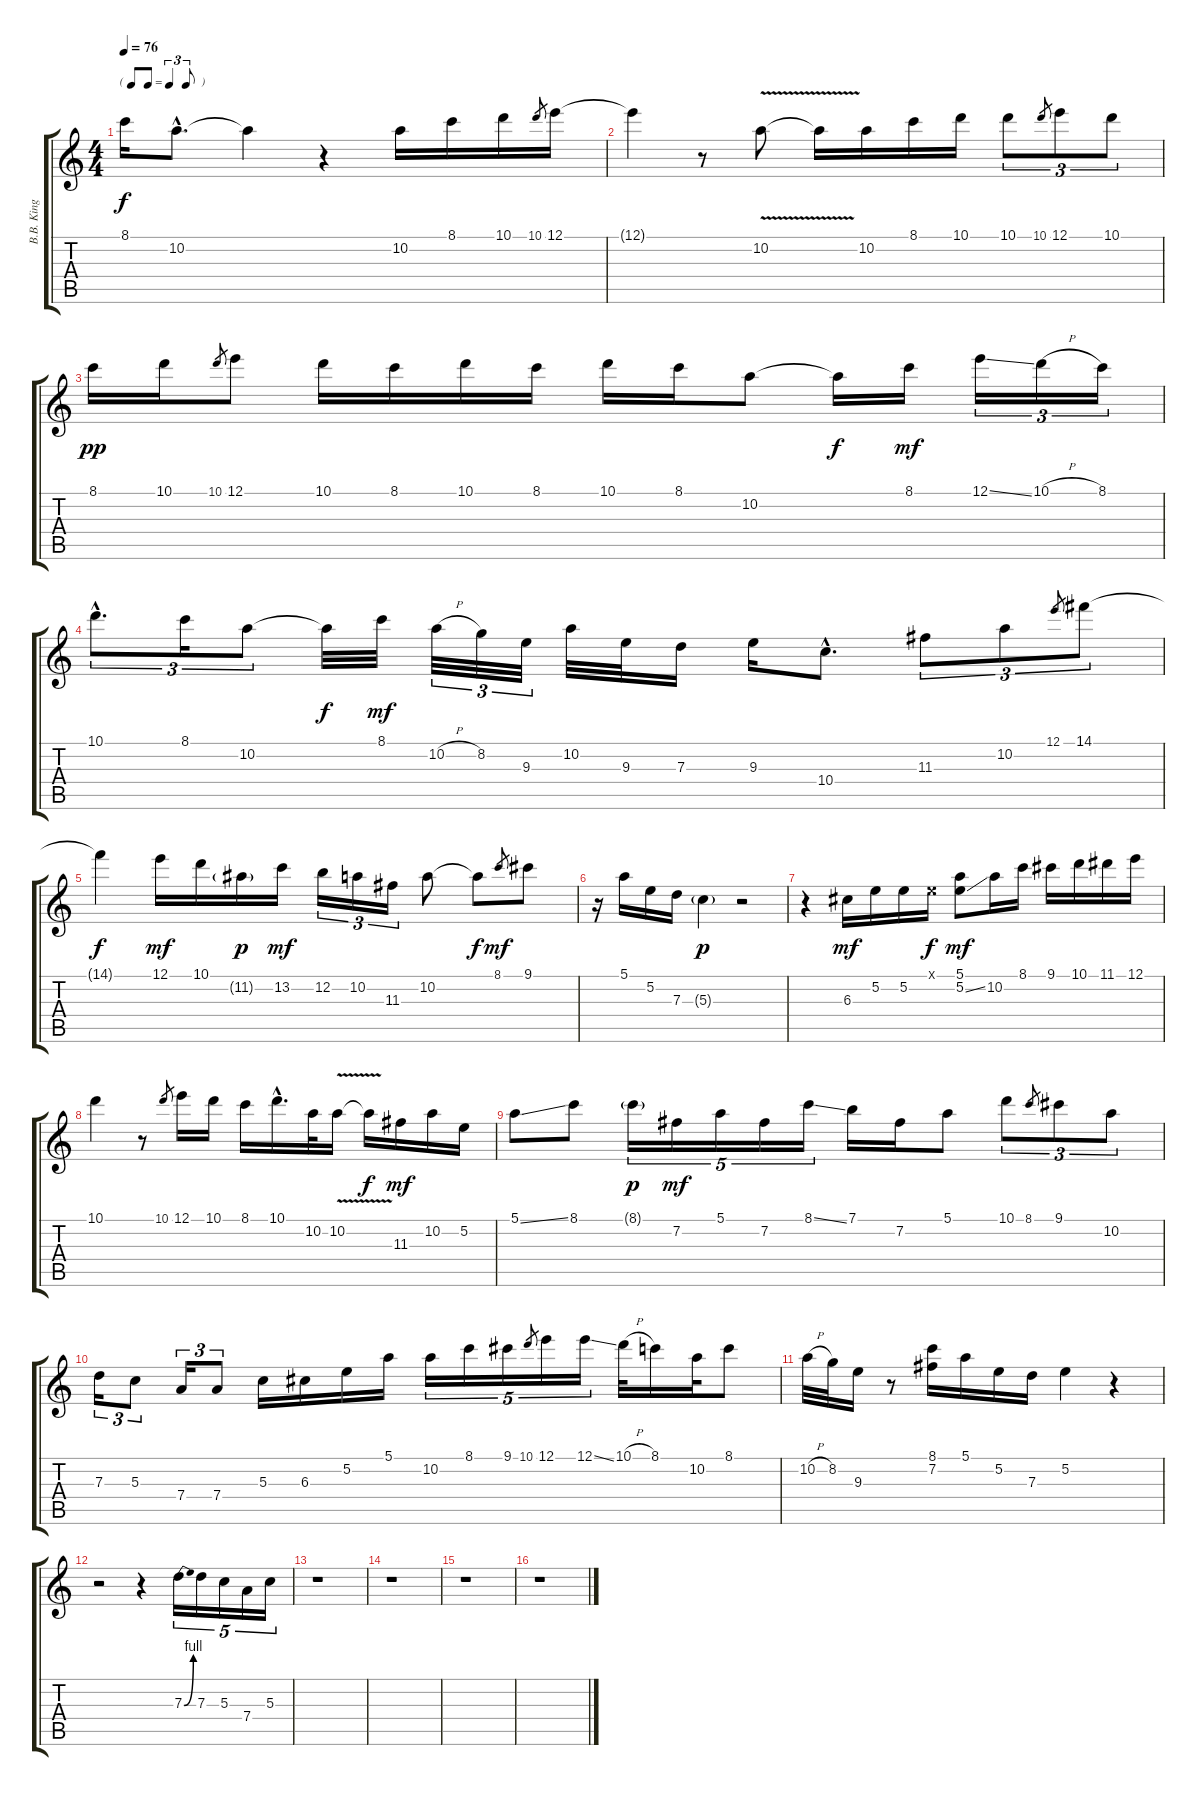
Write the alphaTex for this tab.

\track ("B.B. King Guitar I" "B.B. King ") {instrument electricguitarclean}
\staff {score tabs}
\tuning (E4 B3 G3 D3 A2 E2) {hide}
\ts (4 4)
\tf triplet8th
\tempo 76
\clef g2
\ks c
8.1.16{dy f} 10.2{hac}.8{d} 10.2{t}.4 r.4 10.2.16 8.1.16 10.1.16 10.1.8{gr} 12.1.16 |
12.1{t}.4 r.8 10.2{v}.8 10.2{t}.16 10.2.16 8.1.16 10.1.16 10.1.8{tu (3 2)} 10.1.8{gr} 12.1.8{tu (3 2)} 10.1.8{tu (3 2)} |
8.1.16{dy pp} 10.1.16 10.1.8{gr} 12.1.8 10.1.16 8.1.16 10.1.16 8.1.16 10.1.16 8.1.16 10.2.8 10.2{t}.16{dy f} 8.1.16{dy mf} 12.1{ss}.16{tu (3 2)} 10.1{h}.16{tu (3 2)} 8.1.16{tu (3 2)} |
10.1{hac}.8{d tu (3 2)} 8.1.16{tu (3 2)} 10.2.8{tu (3 2)} 10.2{t}.32{dy f} 8.1.32{dy mf} 10.2{h}.32{tu (3 2)} 8.2.32{tu (3 2)} 9.3.32{tu (3 2)} 10.2.32 9.3.32 7.3.16 9.3.16 10.4{hac}.8{d} 11.3.8{tu (3 2)} 10.2.8{tu (3 2)} 12.1.8{gr} 14.1.8{tu (3 2)} |
14.1{t}.4{dy f} 12.1.16{dy mf} 10.1.16 11.2{g}.16{dy p} 13.2.16{dy mf} 12.2.16{tu (3 2)} 10.2.16{tu (3 2)} 11.3.16{tu (3 2)} 10.2.8 10.2{t}.8{dy f} 8.1.8{gr dy mf} 9.1.8 |
r.16 5.1.16 5.2.16 7.3.16 5.3{g}.4{dy p} r.2 |
r.4 6.3.16{dy mf} 5.2.16 5.2.16 0.1{x}.16{dy f} (5.1 5.2{ss}).8{dy mf} 10.2.16 8.1.16 9.1.16 10.1.16 11.1.16 12.1.16 |
10.1.4 r.8 10.1.8{gr} 12.1.16 10.1.16 8.1.16 10.1{hac}.16{d} 10.2.32 10.2{v}.16 10.2{t}.16{dy f} 11.3.16{dy mf} 10.2.16 5.2.16 |
5.1{ss}.8 8.1.8 8.1{g}.16{tu (5 4) dy p} 7.2.16{tu (5 4) dy mf} 5.1.16{tu (5 4)} 7.2.16{tu (5 4)} 8.1{ss}.16{tu (5 4)} 7.1.16 7.2.16 5.1.8 10.1.8{tu (3 2)} 8.1.8{gr} 9.1.8{tu (3 2)} 10.2.8{tu (3 2)} |
7.3.16{tu (3 2)} 5.3.8{tu (3 2)} 7.4.16{tu (3 2)} 7.4.8{tu (3 2)} 5.3.16 6.3.16 5.2.16 5.1.16 10.2.16{tu (5 4)} 8.1.16{tu (5 4)} 9.1.16{tu (5 4)} 10.1.8{gr} 12.1.16{tu (5 4)} 12.1{ss}.16{tu (5 4)} 10.1{h}.32 8.1.16 10.2.32 8.1.8 |
10.2{h}.32 8.2.32 9.3.16 r.8 (8.1 7.2).16 5.1.16 5.2.16 7.3.16 5.2.4 r.4 |
r.2 r.4 7.3{be (bend 0 0 60 4)}.16{tu (5 4)} 7.3.16{tu (5 4)} 5.3.16{tu (5 4)} 7.4.16{tu (5 4)} 5.3.16{tu (5 4)} |
r.1 |
r.1 |
r.1 |
r.1
